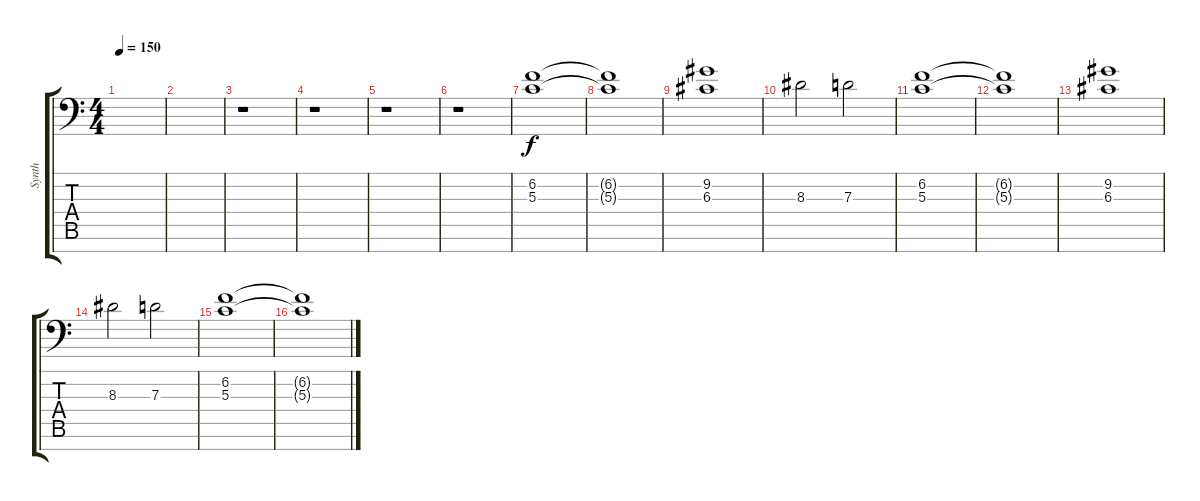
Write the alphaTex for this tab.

\track ("Synth" "Synth") {instrument synthstrings1}
\staff {score tabs}
\tuning (E4 B3 G3 D3 A2 E2 C-1) {hide}
\ts (4 4)
\tempo 150
\clef f4
\ks c
|
|
r.1 |
r.1 |
r.1 |
r.1 |
(6.2 5.3).1 |
(6.2{t} 5.3{t}).1 |
(9.2 6.3).1 |
8.3.2 7.3.2 |
(6.2 5.3).1 |
(6.2{t} 5.3{t}).1 |
(9.2 6.3).1 |
8.3.2 7.3.2 |
(6.2 5.3).1 |
(6.2{t} 5.3{t}).1
